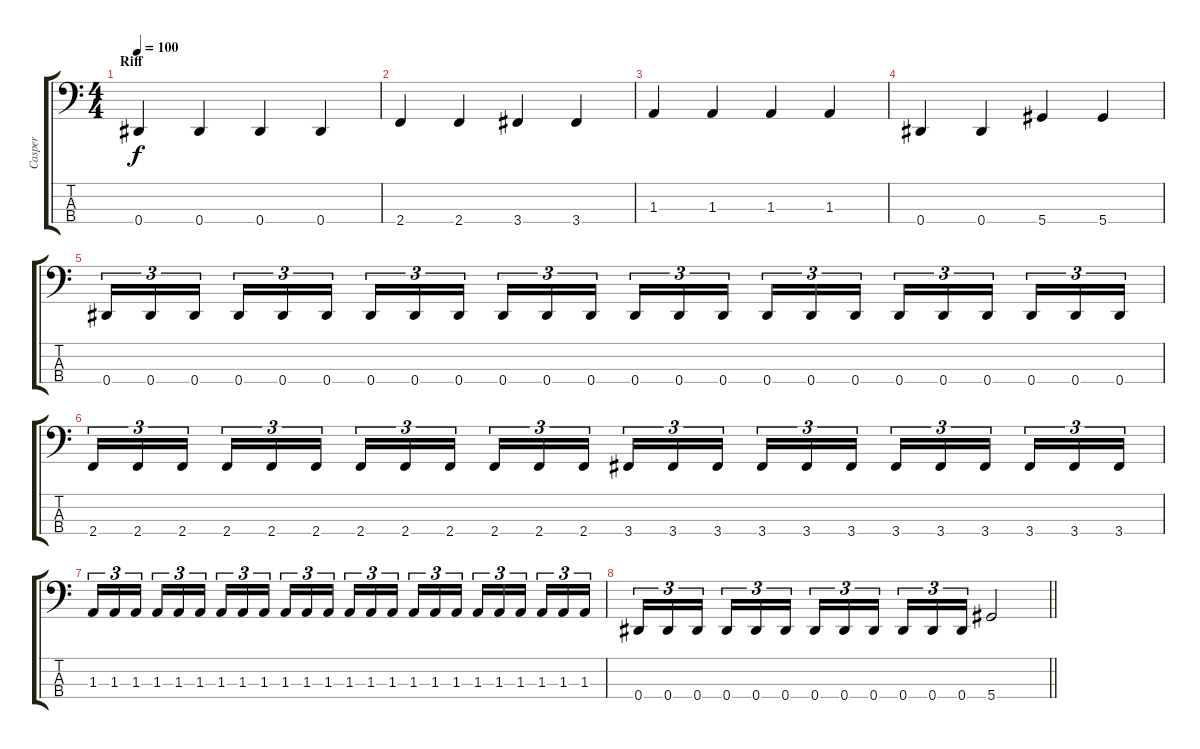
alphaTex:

\track ("Casper" "Casper") {instrument electricbasspick}
\staff {score tabs}
\tuning (Gb2 Db2 Ab1 Eb1) {hide}
\ts (4 4)
\section ("" "Riff")
\tempo 100
\clef f4
\ks c
0.4.4{dy f} 0.4.4 0.4.4 0.4.4 |
2.4.4 2.4.4 3.4.4 3.4.4 |
1.3.4 1.3.4 1.3.4 1.3.4 |
0.4.4 0.4.4 5.4.4 5.4.4 |
0.4.16{tu (3 2)} 0.4.16{tu (3 2)} 0.4.16{tu (3 2)} 0.4.16{tu (3 2)} 0.4.16{tu (3 2)} 0.4.16{tu (3 2)} 0.4.16{tu (3 2)} 0.4.16{tu (3 2)} 0.4.16{tu (3 2)} 0.4.16{tu (3 2)} 0.4.16{tu (3 2)} 0.4.16{tu (3 2)} 0.4.16{tu (3 2)} 0.4.16{tu (3 2)} 0.4.16{tu (3 2)} 0.4.16{tu (3 2)} 0.4.16{tu (3 2)} 0.4.16{tu (3 2)} 0.4.16{tu (3 2)} 0.4.16{tu (3 2)} 0.4.16{tu (3 2)} 0.4.16{tu (3 2)} 0.4.16{tu (3 2)} 0.4.16{tu (3 2)} |
2.4.16{tu (3 2)} 2.4.16{tu (3 2)} 2.4.16{tu (3 2)} 2.4.16{tu (3 2)} 2.4.16{tu (3 2)} 2.4.16{tu (3 2)} 2.4.16{tu (3 2)} 2.4.16{tu (3 2)} 2.4.16{tu (3 2)} 2.4.16{tu (3 2)} 2.4.16{tu (3 2)} 2.4.16{tu (3 2)} 3.4.16{tu (3 2)} 3.4.16{tu (3 2)} 3.4.16{tu (3 2)} 3.4.16{tu (3 2)} 3.4.16{tu (3 2)} 3.4.16{tu (3 2)} 3.4.16{tu (3 2)} 3.4.16{tu (3 2)} 3.4.16{tu (3 2)} 3.4.16{tu (3 2)} 3.4.16{tu (3 2)} 3.4.16{tu (3 2)} |
1.3.16{tu (3 2)} 1.3.16{tu (3 2)} 1.3.16{tu (3 2)} 1.3.16{tu (3 2)} 1.3.16{tu (3 2)} 1.3.16{tu (3 2)} 1.3.16{tu (3 2)} 1.3.16{tu (3 2)} 1.3.16{tu (3 2)} 1.3.16{tu (3 2)} 1.3.16{tu (3 2)} 1.3.16{tu (3 2)} 1.3.16{tu (3 2)} 1.3.16{tu (3 2)} 1.3.16{tu (3 2)} 1.3.16{tu (3 2)} 1.3.16{tu (3 2)} 1.3.16{tu (3 2)} 1.3.16{tu (3 2)} 1.3.16{tu (3 2)} 1.3.16{tu (3 2)} 1.3.16{tu (3 2)} 1.3.16{tu (3 2)} 1.3.16{tu (3 2)} |
\barLineRight lightlight
0.4.16{tu (3 2)} 0.4.16{tu (3 2)} 0.4.16{tu (3 2)} 0.4.16{tu (3 2)} 0.4.16{tu (3 2)} 0.4.16{tu (3 2)} 0.4.16{tu (3 2)} 0.4.16{tu (3 2)} 0.4.16{tu (3 2)} 0.4.16{tu (3 2)} 0.4.16{tu (3 2)} 0.4.16{tu (3 2)} 5.4.2
